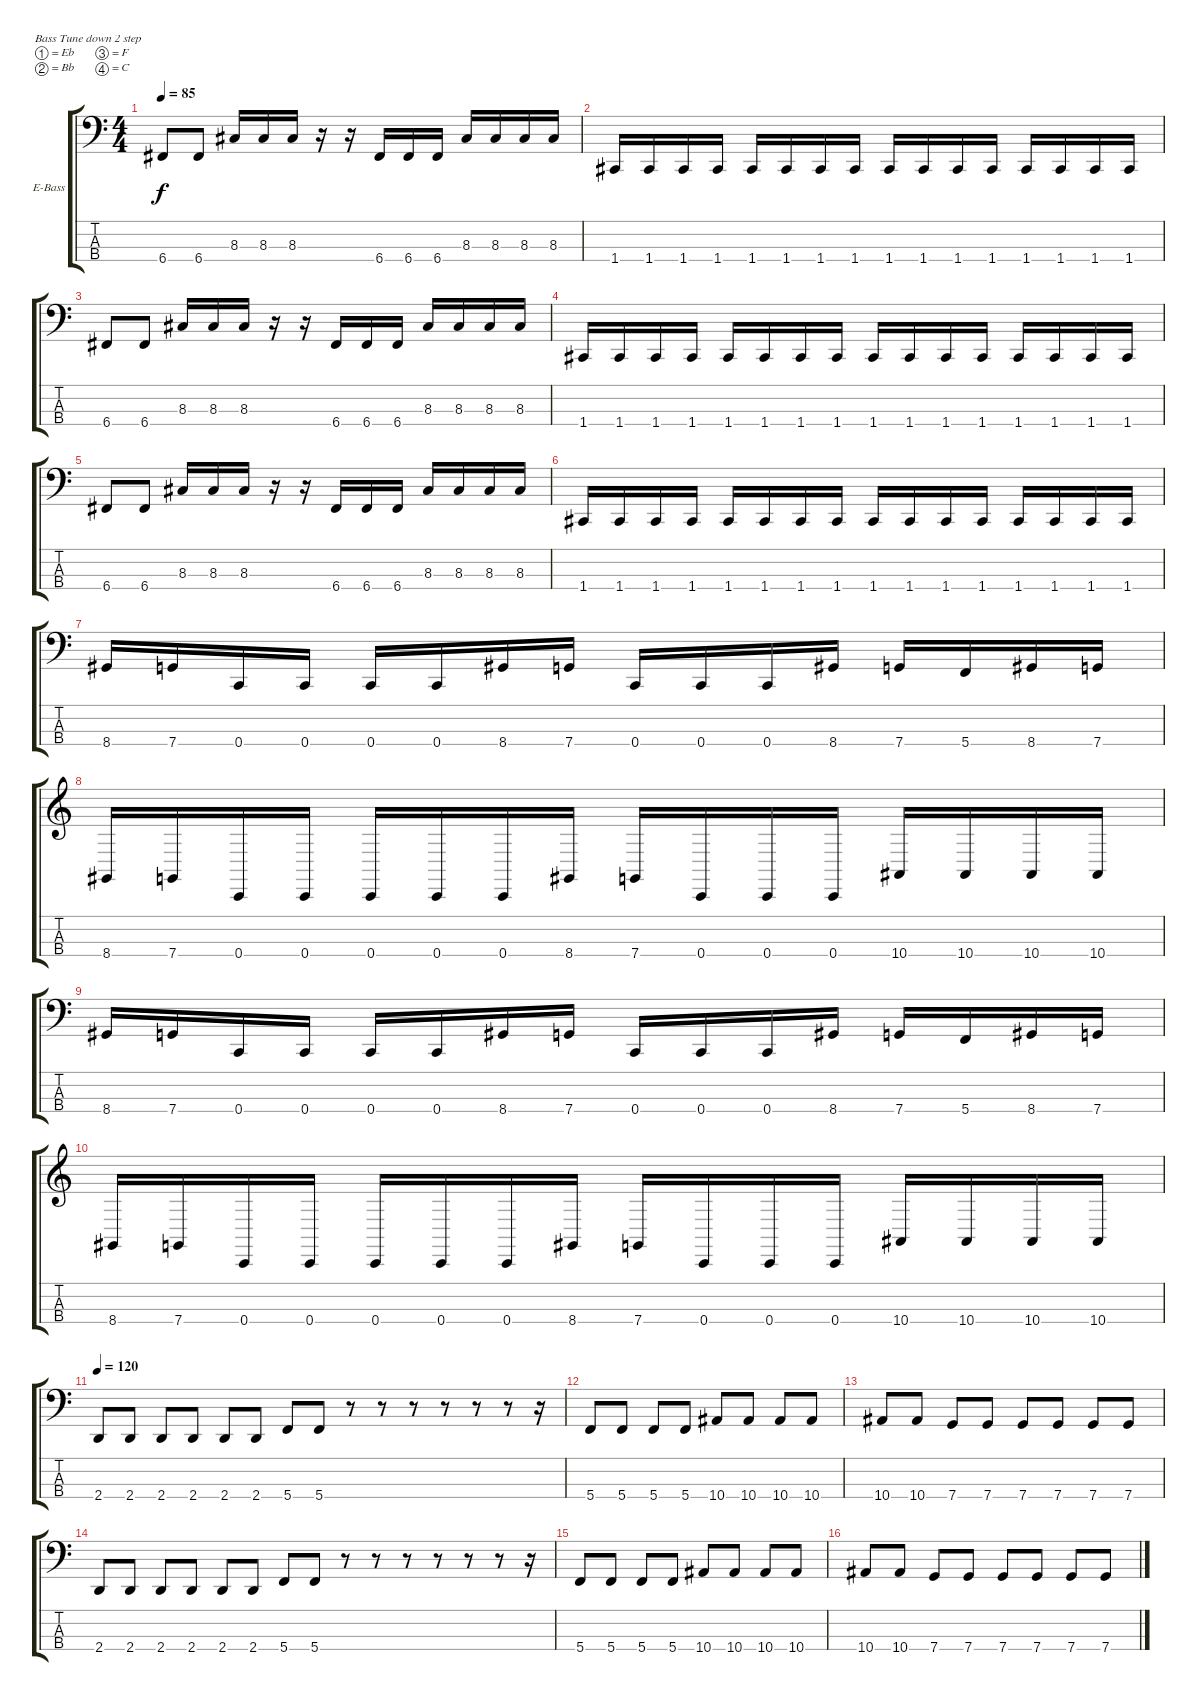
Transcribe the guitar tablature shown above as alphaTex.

\defaultSystemsLayout 4
\bracketExtendMode groupsimilarinstruments
\firstSystemTrackNameOrientation horizontal
\otherSystemsTrackNameOrientation horizontal
\track ("Electric Bass" "E-Bass") {instrument electricbassfinger}
\staff {score tabs}
\tuning (Eb2 Bb1 F1 C1)
\ts (4 4)
\tempo 85
\clef f4
\ks c
6.4.8{dy f} 6.4.8 8.3.16 8.3.16 8.3.16 r.16 r.16 6.4.16 6.4.16 6.4.16 8.3.16 8.3.16 8.3.16 8.3.16 |
1.4.16 1.4.16 1.4.16 1.4.16 1.4.16 1.4.16 1.4.16 1.4.16 1.4.16 1.4.16 1.4.16 1.4.16 1.4.16 1.4.16 1.4.16 1.4.16 |
6.4.8 6.4.8 8.3.16 8.3.16 8.3.16 r.16 r.16 6.4.16 6.4.16 6.4.16 8.3.16 8.3.16 8.3.16 8.3.16 |
1.4.16 1.4.16 1.4.16 1.4.16 1.4.16 1.4.16 1.4.16 1.4.16 1.4.16 1.4.16 1.4.16 1.4.16 1.4.16 1.4.16 1.4.16 1.4.16 |
6.4.8 6.4.8 8.3.16 8.3.16 8.3.16 r.16 r.16 6.4.16 6.4.16 6.4.16 8.3.16 8.3.16 8.3.16 8.3.16 |
1.4.16 1.4.16 1.4.16 1.4.16 1.4.16 1.4.16 1.4.16 1.4.16 1.4.16 1.4.16 1.4.16 1.4.16 1.4.16 1.4.16 1.4.16 1.4.16 |
8.4.16 7.4.16 0.4.16 0.4.16 0.4.16 0.4.16 8.4.16 7.4.16 0.4.16 0.4.16 0.4.16 8.4.16 7.4.16 5.4.16 8.4.16 7.4.16 |
\clef g2
8.4.16 7.4.16 0.4.16 0.4.16 0.4.16 0.4.16 0.4.16 8.4.16 7.4.16 0.4.16 0.4.16 0.4.16 10.4.16 10.4.16 10.4.16 10.4.16 |
\clef f4
8.4.16 7.4.16 0.4.16 0.4.16 0.4.16 0.4.16 8.4.16 7.4.16 0.4.16 0.4.16 0.4.16 8.4.16 7.4.16 5.4.16 8.4.16 7.4.16 |
\clef g2
8.4.16 7.4.16 0.4.16 0.4.16 0.4.16 0.4.16 0.4.16 8.4.16 7.4.16 0.4.16 0.4.16 0.4.16 10.4.16 10.4.16 10.4.16 10.4.16 |
\tempo 120
\clef f4
2.4.8 2.4.8 2.4.8 2.4.8 2.4.8 2.4.8 5.4.8 5.4.8 r.8 r.8 r.8 r.8 r.8 r.8 r.16 |
5.4.8 5.4.8 5.4.8 5.4.8 10.4.8 10.4.8 10.4.8 10.4.8 |
10.4.8 10.4.8 7.4.8 7.4.8 7.4.8 7.4.8 7.4.8 7.4.8 |
2.4.8 2.4.8 2.4.8 2.4.8 2.4.8 2.4.8 5.4.8 5.4.8 r.8 r.8 r.8 r.8 r.8 r.8 r.16 |
5.4.8 5.4.8 5.4.8 5.4.8 10.4.8 10.4.8 10.4.8 10.4.8 |
10.4.8 10.4.8 7.4.8 7.4.8 7.4.8 7.4.8 7.4.8 7.4.8
